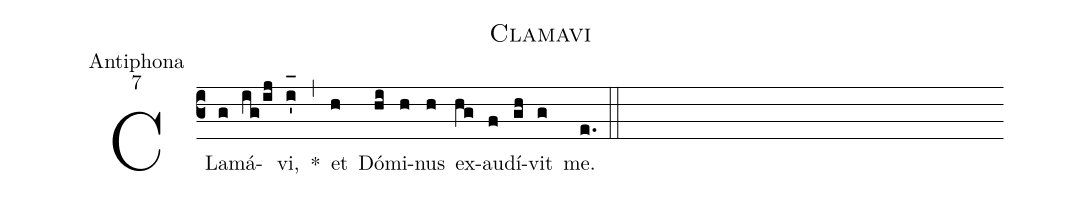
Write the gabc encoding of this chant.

name:Clamavi;
office-part:Antiphona;
mode:7;
%%
(c3) CLa(g)má(ig/ij)vi,(i'_[oh:h]) *(,) et(h) Dó(hi)mi(h)nus(h) ex(hg)au(f)dí(gh)vit(g) me.(e.) (::)

%<eu> E(i) u(i) o(j) u(i) a(h) e.</eu>(g.) (::)
